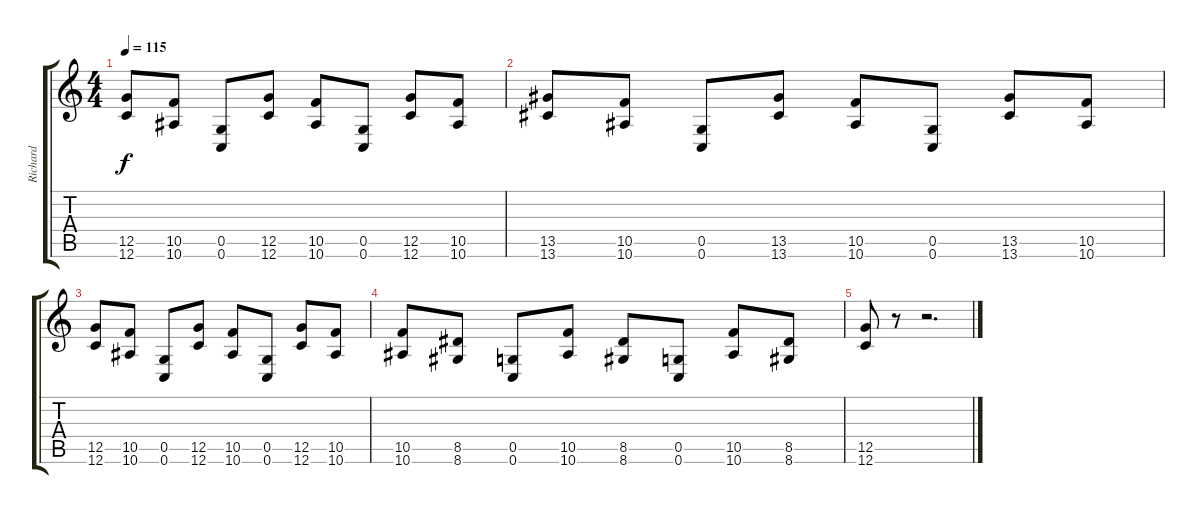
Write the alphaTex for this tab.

\track ("Richard" "Richard") {instrument distortionguitar}
\staff {score tabs}
\tuning (D4 A3 F3 C3 G2 C2) {hide}
\ts (4 4)
\tempo 115
\clef g2
\ks c
(12.5 12.6).8{dy f} (10.5 10.6).8 (0.5 0.6).8 (12.5 12.6).8 (10.5 10.6).8 (0.5 0.6).8 (12.5 12.6).8 (10.5 10.6).8 |
(13.5 13.6).8 (10.5 10.6).8 (0.5 0.6).8 (13.5 13.6).8 (10.5 10.6).8 (0.5 0.6).8 (13.5 13.6).8 (10.5 10.6).8 |
(12.5 12.6).8 (10.5 10.6).8 (0.5 0.6).8 (12.5 12.6).8 (10.5 10.6).8 (0.5 0.6).8 (12.5 12.6).8 (10.5 10.6).8 |
(10.5 10.6).8 (8.5 8.6).8 (0.5 0.6).8 (10.5 10.6).8 (8.5 8.6).8 (0.5 0.6).8 (10.5 10.6).8 (8.5 8.6).8 |
(12.5 12.6).8 r.8 r.2{d}
